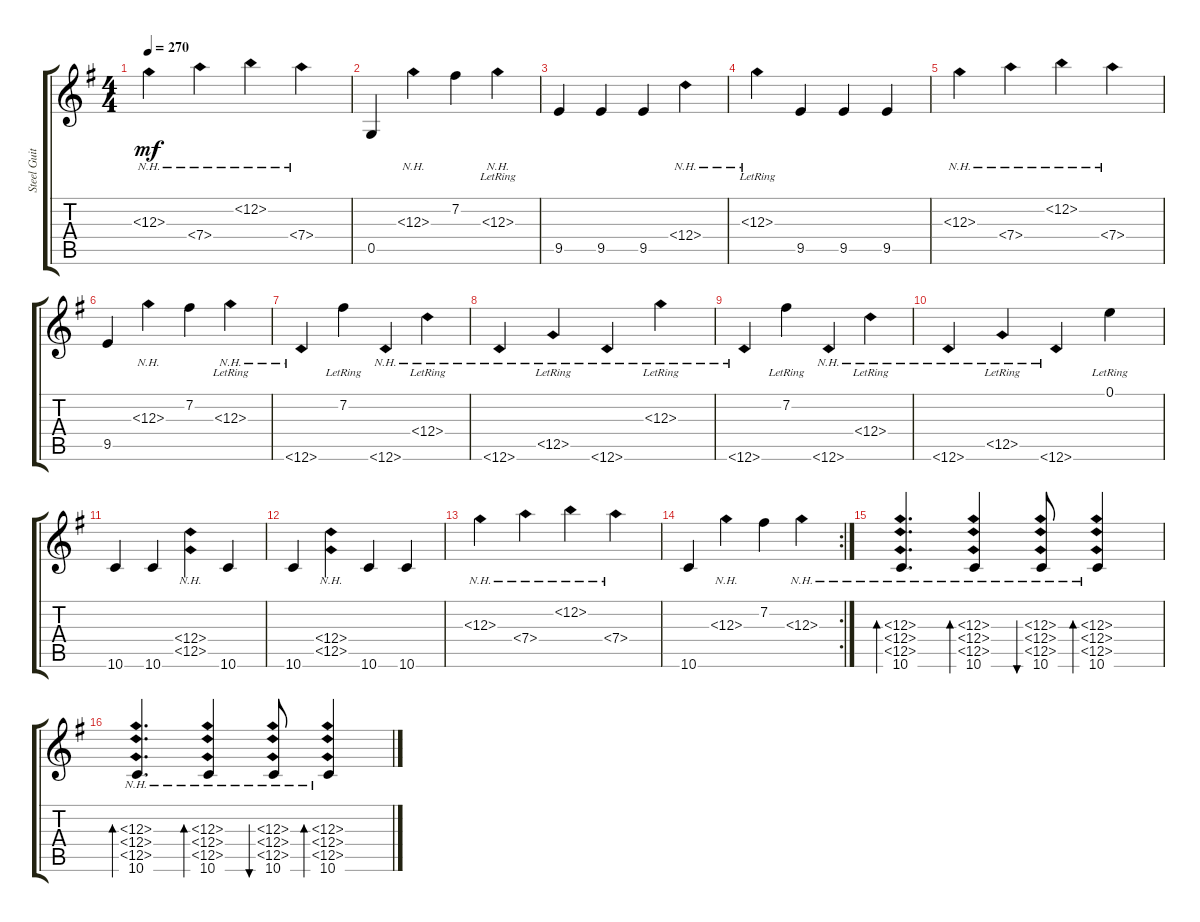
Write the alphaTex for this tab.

\track ("Steel Guitar" "Steel Guit") {instrument acousticguitarsteel}
\staff {score tabs}
\tuning (E4 B3 G3 D3 G2 D2) {hide}
\ts (4 4)
\tempo 270
\clef g2
\ks g
12.3{nh}.4{dy mf} 7.4{nh}.4 12.2{nh}.4 7.4{nh}.4 |
0.5.4 12.3{nh}.4 7.2.4 12.3{nh lr}.4 |
9.5.4 9.5.4 9.5.4 12.4{nh}.4 |
12.3{nh lr}.4 9.5.4 9.5.4 9.5.4 |
12.3{nh}.4 7.4{nh}.4 12.2{nh}.4 7.4{nh}.4 |
9.5.4 12.3{nh}.4 7.2.4 12.3{nh lr}.4 |
12.6{nh}.4 7.2{lr}.4 12.6{nh}.4 12.4{nh lr}.4 |
12.6{nh}.4 12.5{nh lr}.4 12.6{nh}.4 12.3{nh lr}.4 |
12.6{nh}.4 7.2{lr}.4 12.6{nh}.4 12.4{nh lr}.4 |
12.6{nh}.4 12.5{nh lr}.4 12.6{nh}.4 0.1{lr}.4 |
10.6.4 10.6.4 (12.4{nh} 12.5{nh}).4 10.6.4 |
10.6.4 (12.4{nh} 12.5{nh}).4 10.6.4 10.6.4 |
12.3{nh}.4 7.4{nh}.4 12.2{nh}.4 7.4{nh}.4 |
\rc 2
10.6.4 12.3{nh}.4 7.2.4 12.3{nh}.4 |
(12.3{nh} 12.4{nh} 12.5{nh} 10.6).4{d bd 30} (12.3{nh} 12.4{nh} 12.5{nh} 10.6).4{bd 30} (12.3{nh} 12.4{nh} 12.5{nh} 10.6).8{bu 30} (12.3{nh} 12.4{nh} 12.5{nh} 10.6).4{bd 30} |
(12.3{nh} 12.4{nh} 12.5{nh} 10.6).4{d bd 30} (12.3{nh} 12.4{nh} 12.5{nh} 10.6).4{bd 30} (12.3{nh} 12.4{nh} 12.5{nh} 10.6).8{bu 30} (12.3{nh} 12.4{nh} 12.5{nh} 10.6).4{bd 30}
